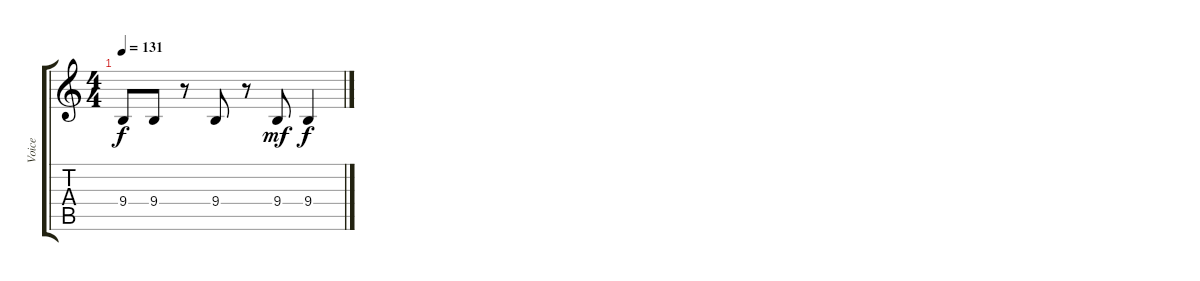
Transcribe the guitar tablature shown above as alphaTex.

\track ("Voice" "Voice") {instrument clavinet}
\staff {score tabs}
\tuning (E4 B3 G3 D3 A2 E2) {hide}
\ts (4 4)
\tempo 131
\clef g2
\ks c
9.4.8{dy f} 9.4.8 r.8 9.4.8 r.8 9.4.8{dy mf} 9.4.4{dy f}
